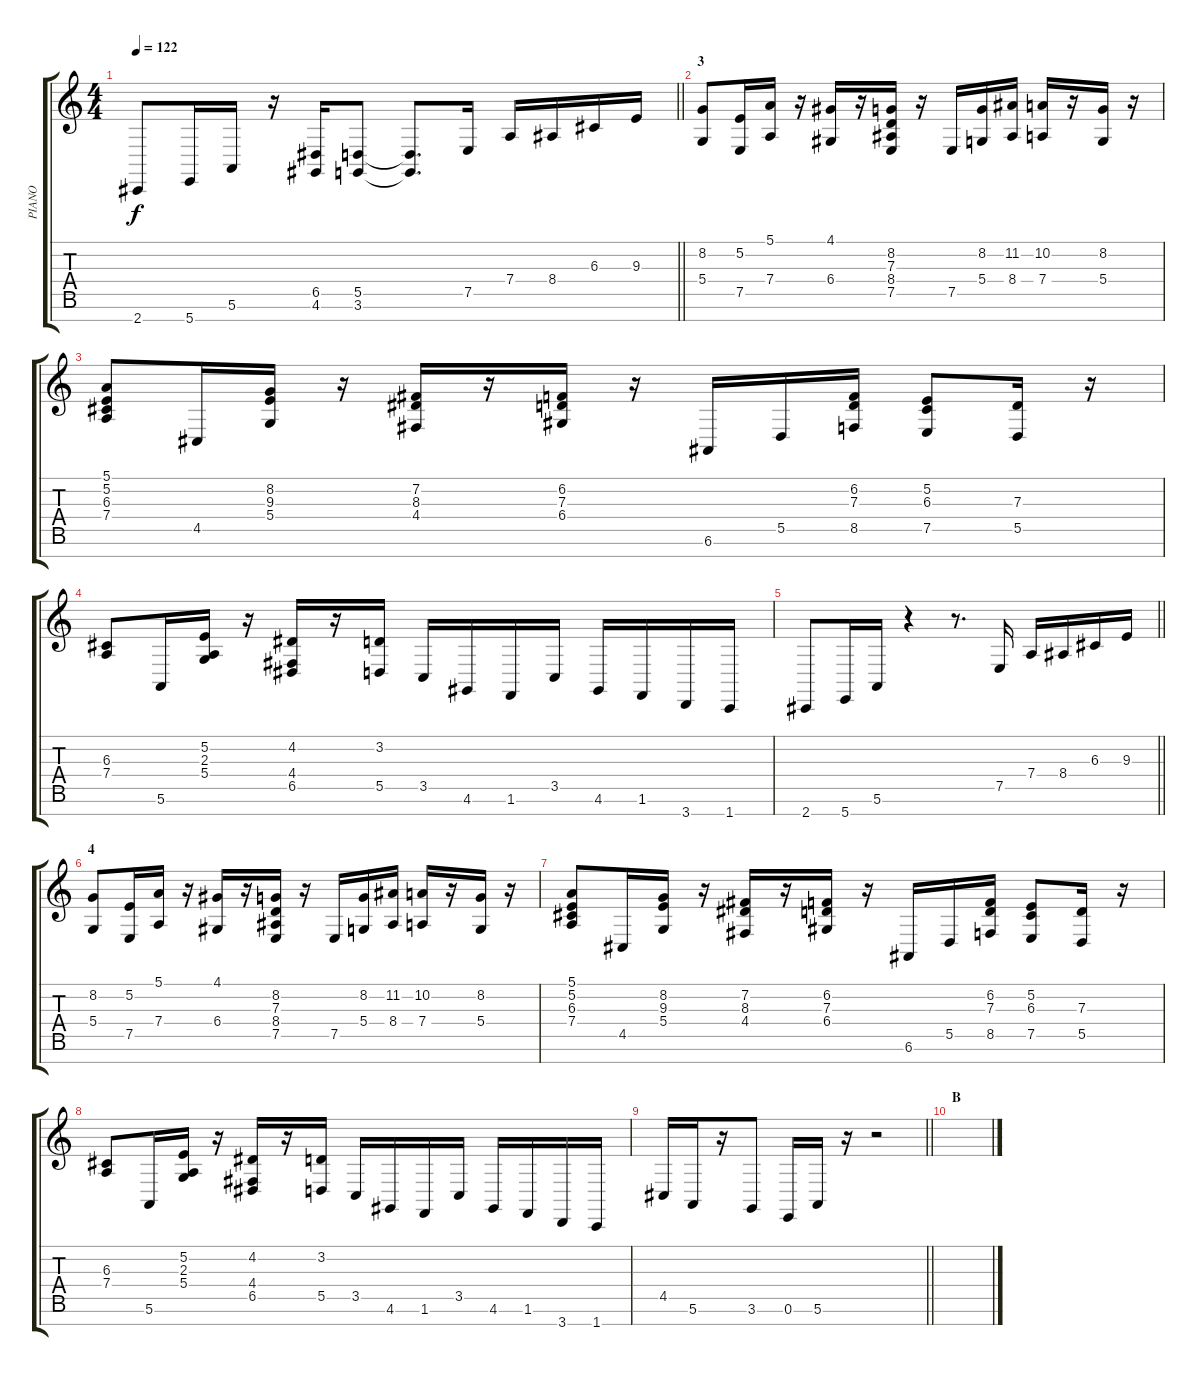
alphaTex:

\track ("PIANO" "PIANO") {instrument acousticgrandpiano}
\staff {score tabs}
\tuning (E4 B3 G3 D3 A2 E2 B1) {hide}
\ts (4 4)
\tempo 122
\clef g2
\barLineRight lightlight
\ks c
2.7.8{dy f} 5.7.16 5.6.16 r.16 (6.5 4.6).16 (5.5 3.6).8 (5.5{t} 3.6{t}).8{d} 7.5.16 7.4.16 8.4.16 6.3.16 9.3.16 |
\section ("" "3")
(8.2 5.4).8 (5.2 7.5).16 (5.1 7.4).16 r.16 (4.1 6.4).16 r.16 (8.2 7.3 8.4 7.5).16 r.16 7.5.16 (8.2 5.4).16 (11.2 8.4).16 (10.2 7.4).16 r.16 (8.2 5.4).16 r.16 |
(5.1 5.2 6.3 7.4).8 4.5.16 (8.2 9.3 5.4).16 r.16 (7.2 8.3 4.4).16 r.16 (6.2 7.3 6.4).16 r.16 6.6.16 5.5.16 (6.2 7.3 8.5).16 (5.2 6.3 7.5).8 (7.3 5.5).16 r.16 |
(6.3 7.4).8 5.6.16 (5.2 2.3 5.4).16 r.16 (4.2 4.4 6.5).16 r.16 (3.2 5.5).16 3.5.16 4.6.16 1.6.16 3.5.16 4.6.16 1.6.16 3.7.16 1.7.16 |
\barLineRight lightlight
2.7.8 5.7.16 5.6.16 r.4 r.8{d} 7.5.16 7.4.16 8.4.16 6.3.16 9.3.16 |
\section ("" "4")
(8.2 5.4).8 (5.2 7.5).16 (5.1 7.4).16 r.16 (4.1 6.4).16 r.16 (8.2 7.3 8.4 7.5).16 r.16 7.5.16 (8.2 5.4).16 (11.2 8.4).16 (10.2 7.4).16 r.16 (8.2 5.4).16 r.16 |
(5.1 5.2 6.3 7.4).8 4.5.16 (8.2 9.3 5.4).16 r.16 (7.2 8.3 4.4).16 r.16 (6.2 7.3 6.4).16 r.16 6.6.16 5.5.16 (6.2 7.3 8.5).16 (5.2 6.3 7.5).8 (7.3 5.5).16 r.16 |
(6.3 7.4).8 5.6.16 (5.2 2.3 5.4).16 r.16 (4.2 4.4 6.5).16 r.16 (3.2 5.5).16 3.5.16 4.6.16 1.6.16 3.5.16 4.6.16 1.6.16 3.7.16 1.7.16 |
\barLineRight lightlight
4.5.16 5.6.16 r.16 3.6.8 0.6.16 5.6.16 r.16 r.2 |
\section ("" "B")
